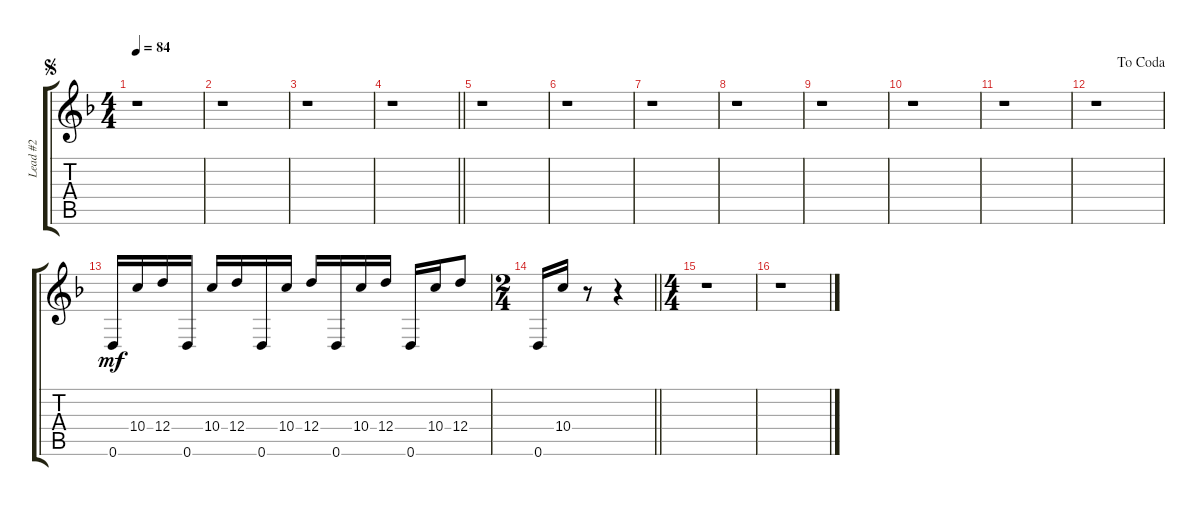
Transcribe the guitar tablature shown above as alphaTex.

\track ("Lead #2" "Lead #2") {instrument distortionguitar bank 125}
\staff {score tabs}
\tuning (E4 B3 G3 D3 A2 D2) {hide}
\ts (4 4)
\jump segno
\tempo 84
\clef g2
\ks f
r.1{dy mf} |
r.1 |
r.1 |
\barLineRight lightlight
r.1 |
r.1 |
r.1 |
r.1 |
r.1 |
r.1 |
r.1 |
r.1 |
\jump dacoda
r.1 |
0.6.16 10.4.16 12.4.16 0.6.16 10.4.16 12.4.16 0.6.16 10.4.16 12.4.16 0.6.16 10.4.16 12.4.16 0.6.16 10.4.16 12.4.8 |
\ts (2 4)
\barLineRight lightlight
0.6.16 10.4.16 r.8 r.4 |
\ts (4 4)
r.1 |
r.1
